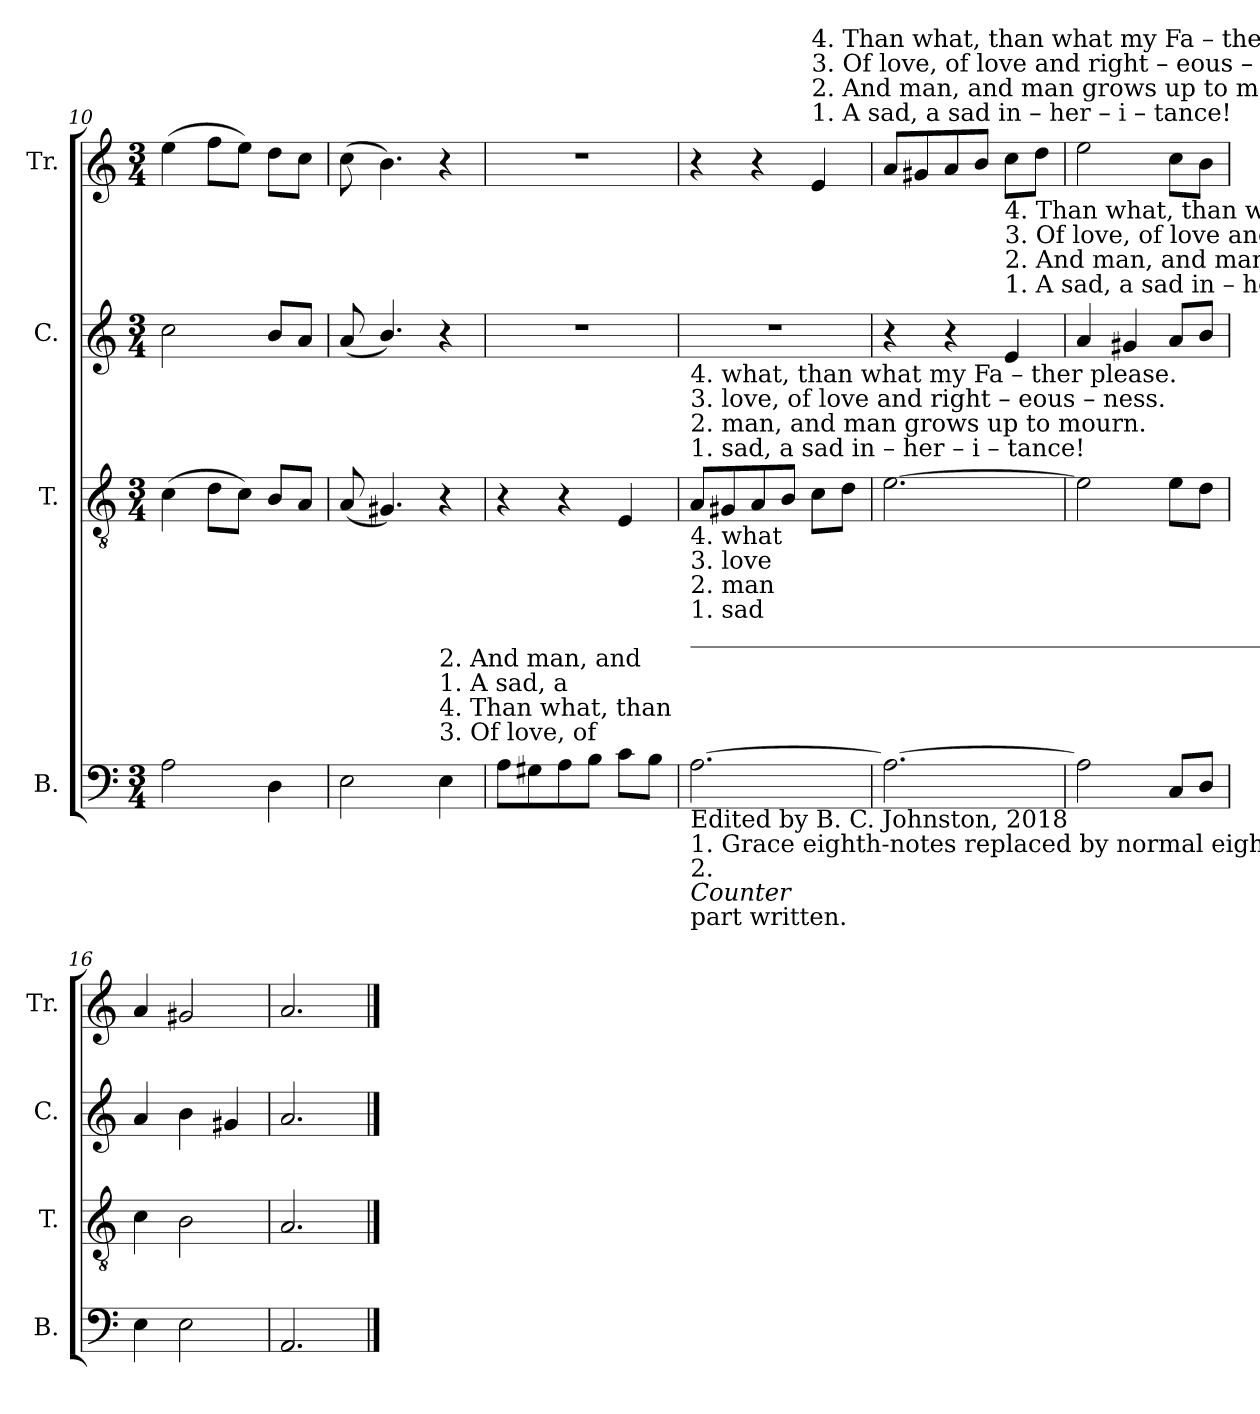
**kern	**kern	**kern	**kern
*part4	*part3	*part2	*part1
*staff4	*staff3	*staff2	*staff1
*I"B.	*I"T.	*I"C.	*I"Tr.
*I'B.	*I'T.	*I'C.	*I'Tr.
*clefF4	*clefGv2	*clefG2	*clefG2
*k[]	*k[]	*k[]	*k[]
*M3/4	*M3/4	*M3/4	*M3/4
=10	=10	=10	=10
2A!\	(4c!\	2cc!\	(4ee!\
.	8d!\L	.	8ff!\L
.	8c!\J)	.	8ee!\J)
4D!\	8B!/L	8b!/L	8dd!\L
.	8A!/J	8a!/J	8cc!\J
=11	=11	=11	=11
2E!\	(8A!/	(8a!/	(8cc!\
.	4.G#X!/)	4.b!/)	4.b!\)
!LO:TX:a:t=3.  Of     love,                      of	!	!	!
!LO:TX:a:t=4. Than  what,                     than	!	!	!
!LO:TX:a:t=1.  A      sad,                        a	!	!	!
!LO:TX:a:t=2. And   man,                      and	!	!	!
4E!\	4r	4r	4r
=12	=12	=12	=12
8A!\L	4r	2.r	2.r
8G#X!\	.	.	.
8A!\	4r	.	.
8B!\J	.	.	.
8c!\L	4E!/	.	.
8B!\J	.	.	.
=13	=13	=13	=13
!	!LO:TX:a:t=1. sad,                      a         sad                                                       in     –    her  –  i        –      tance!	!	!
!	!LO:TX:a:t=2. man,                    and      man                                                     grows      up      to              mourn.	!	!
!	!LO:TX:a:t=3. love,                     of        love                                                      and         right – eous   –   ness.	!	!
!	!LO:TX:a:t=4. what,                   than     what                                                     my          Fa   –   ther         please.	!	!
!LO:TX:a:t=___________________________________________________________________	!	!	!
!LO:TX:b:t=Edited by B. C. Johnston, 2018	!	!	!
!LO:TX:b:t=1. Grace eighth-notes replaced by normal eighth-notes in measure 4 and 11.	!	!	!
!LO:TX:b:t=2.	!	!	!
!LO:TX:b:i:t=Counter	!	!	!
!LO:TX:b:t=part written.	!	!	!
!LO:TX:a:t=1. sad	!	!	!
!LO:TX:a:t=2. man	!	!	!
!LO:TX:a:t=3. love	!	!	!
!LO:TX:a:t=4. what	!	!	!
[2.A!\	8A!/L	2.r	4r
.	8G#X!/	.	.
.	8A!/	.	4r
.	8B!/J	.	.
!	!	!	!LO:TX:a:t=1.  A            sad,                     a              sad            in     –    her  –  i        –     tance!
!	!	!	!LO:TX:a:t=2.  And        man,                   and          man           grows     up       to            mourn.
!	!	!	!LO:TX:a:t=3.  Of          love,                    of             love           and        right – eous    –   ness.
!	!	!	!LO:TX:a:t=4.  Than      what,                   than         what           my        Fa    –  ther         please.
.	8c!\L	.	4e!/
.	8d!\J	.	.
=14	=14	=14	=14
2.A!\_	[2.e!\	4r	8a!/L
.	.	.	8g#X!/
.	.	4r	8a!/
.	.	.	8b!/J
!	!	!LO:TX:a:t=1.  A            sad,     a      sad        in – her  –  i   –   tance!	!
!	!	!LO:TX:a:t=2.  And       man,   and   man     grows  up    to      mourn.	!
!	!	!LO:TX:a:t=3.  Of          love,    of     love      and    right–eous–ness.	!
!	!	!LO:TX:a:t=4.  Than     what,   than  what      my    Fa  – ther   please.	!
.	.	4e!/	8cc!\L
.	.	.	8dd!\J
=15	=15	=15	=15
2A!\]	2e!\]	4a!/	2ee!\
.	.	4g#X!/	.
8C!/L	8e!\L	8a!/L	8cc!\L
8D!/J	8d!\J	8b!/J	8b!\J
=16	=16	=16	=16
4E!\	4c!\	4a!/	4a!/
2E!\	2B!\	4b!\	2g#X!/
.	.	4g#X!/	.
=17	=17	=17	=17
2.AA!/	2.A!/	2.a!/	2.a!/
==	==	==	==
*-	*-	*-	*-
